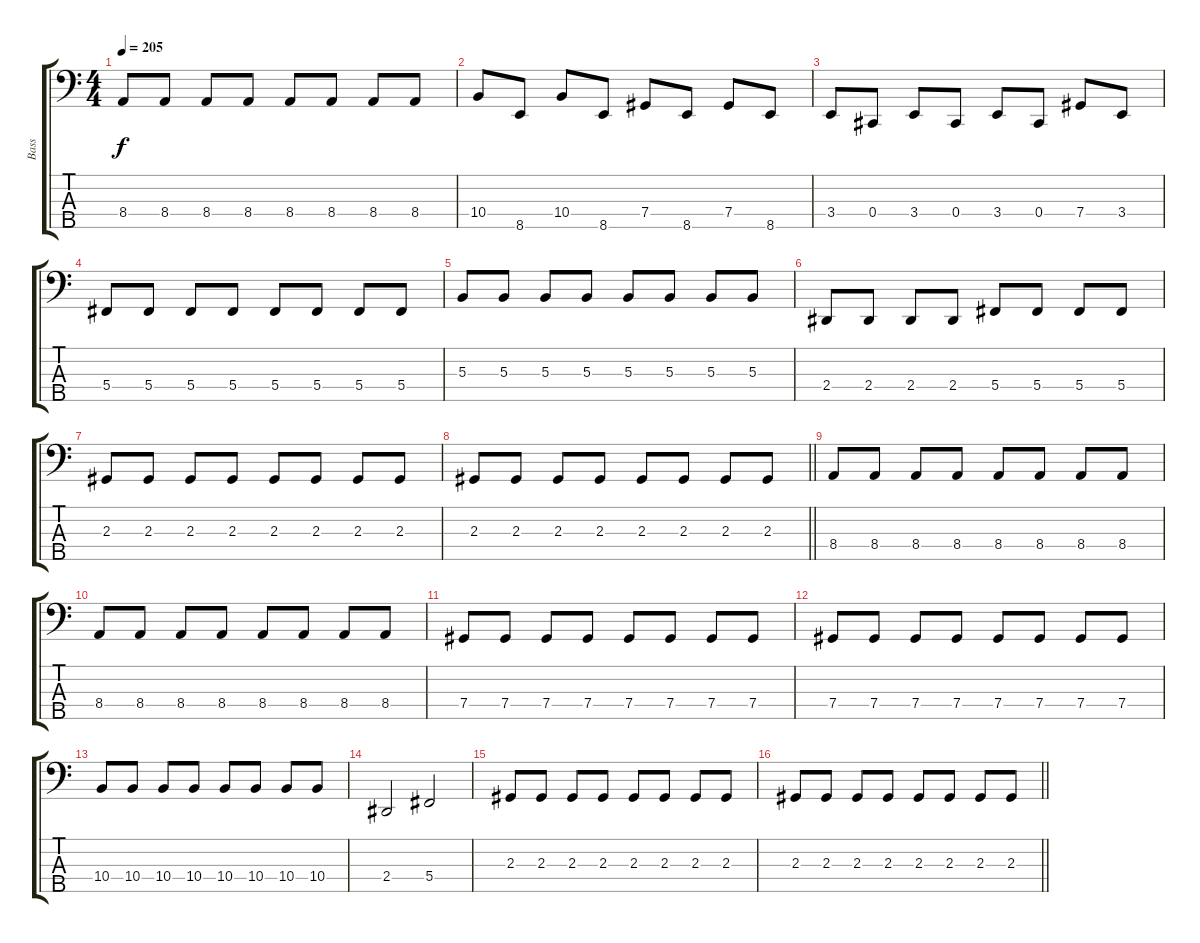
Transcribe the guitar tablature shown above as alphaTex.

\track ("Bass" "Bass") {instrument electricbassfinger}
\staff {score tabs}
\tuning (E2 B1 Gb1 Db1 Ab0) {hide}
\ts (4 4)
\tempo 205
\clef f4
\ks c
8.4.8{dy f} 8.4.8 8.4.8 8.4.8 8.4.8 8.4.8 8.4.8 8.4.8 |
10.4.8 8.5.8 10.4.8 8.5.8 7.4.8 8.5.8 7.4.8 8.5.8 |
3.4.8 0.4.8 3.4.8 0.4.8 3.4.8 0.4.8 7.4.8 3.4.8 |
5.4.8 5.4.8 5.4.8 5.4.8 5.4.8 5.4.8 5.4.8 5.4.8 |
5.3.8 5.3.8 5.3.8 5.3.8 5.3.8 5.3.8 5.3.8 5.3.8 |
2.4.8 2.4.8 2.4.8 2.4.8 5.4.8 5.4.8 5.4.8 5.4.8 |
2.3.8 2.3.8 2.3.8 2.3.8 2.3.8 2.3.8 2.3.8 2.3.8 |
\barLineRight lightlight
2.3.8 2.3.8 2.3.8 2.3.8 2.3.8 2.3.8 2.3.8 2.3.8 |
8.4.8 8.4.8 8.4.8 8.4.8 8.4.8 8.4.8 8.4.8 8.4.8 |
8.4.8 8.4.8 8.4.8 8.4.8 8.4.8 8.4.8 8.4.8 8.4.8 |
7.4.8 7.4.8 7.4.8 7.4.8 7.4.8 7.4.8 7.4.8 7.4.8 |
7.4.8 7.4.8 7.4.8 7.4.8 7.4.8 7.4.8 7.4.8 7.4.8 |
10.4.8 10.4.8 10.4.8 10.4.8 10.4.8 10.4.8 10.4.8 10.4.8 |
2.4.2 5.4.2 |
2.3.8 2.3.8 2.3.8 2.3.8 2.3.8 2.3.8 2.3.8 2.3.8 |
\barLineRight lightlight
2.3.8 2.3.8 2.3.8 2.3.8 2.3.8 2.3.8 2.3.8 2.3.8
